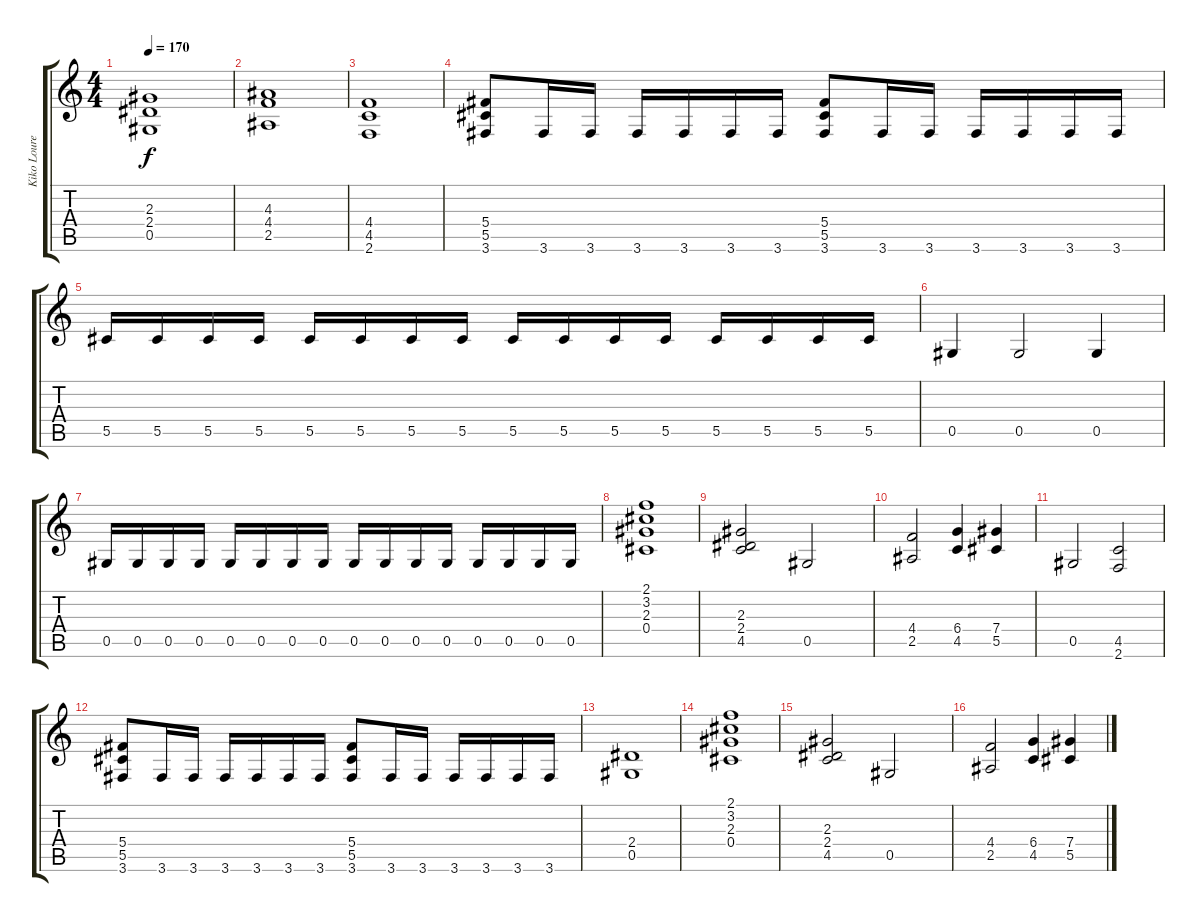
\track ("Kiko Loureiro" "Kiko Loure") {instrument distortionguitar}
\staff {score tabs}
\tuning (Eb4 Bb3 Gb3 Db3 Ab2 Eb2) {hide}
\ts (4 4)
\tempo 170
\clef g2
\ks c
(2.3 2.4 0.5).1{dy f} |
(4.3 4.4 2.5).1 |
(4.4 4.5 2.6).1 |
(5.4 5.5 3.6).8 3.6.16 3.6.16 3.6.16 3.6.16 3.6.16 3.6.16 (5.4 5.5 3.6).8 3.6.16 3.6.16 3.6.16 3.6.16 3.6.16 3.6.16 |
5.5.16 5.5.16 5.5.16 5.5.16 5.5.16 5.5.16 5.5.16 5.5.16 5.5.16 5.5.16 5.5.16 5.5.16 5.5.16 5.5.16 5.5.16 5.5.16 |
0.5.4 0.5.2 0.5.4 |
0.5.16 0.5.16 0.5.16 0.5.16 0.5.16 0.5.16 0.5.16 0.5.16 0.5.16 0.5.16 0.5.16 0.5.16 0.5.16 0.5.16 0.5.16 0.5.16 |
(2.1 3.2 2.3 0.4).1 |
(2.3 2.4 4.5).2 0.5.2 |
(4.4 2.5).2 (6.4 4.5).4 (7.4 5.5).4 |
0.5.2 (4.5 2.6).2 |
(5.4 5.5 3.6).8 3.6.16 3.6.16 3.6.16 3.6.16 3.6.16 3.6.16 (5.4 5.5 3.6).8 3.6.16 3.6.16 3.6.16 3.6.16 3.6.16 3.6.16 |
(2.4 0.5).1 |
(2.1 3.2 2.3 0.4).1 |
(2.3 2.4 4.5).2 0.5.2 |
(4.4 2.5).2 (6.4 4.5).4 (7.4 5.5).4
